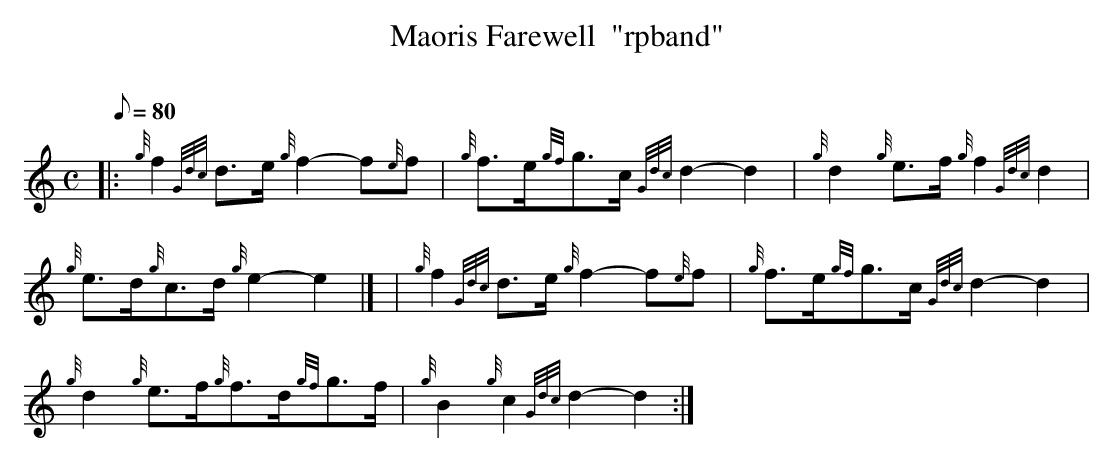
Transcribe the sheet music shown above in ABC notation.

X:1
T:Maoris Farewell  "rpband"
M:C
L:1/8
Q:80
C:
K:HP
|: {g}f2{Gdc}d3/2e/2{g}f2-f{e}f | \
{g}f3/2e/2{gf}g3/2c/2{Gdc}d2-d2 | \
{g}d2{g}e3/2f/2{g}f2{Gdc}d2 |
{g}e3/2d/2{g}c3/2d/2{g}e2-e2|] [ | \
{g}f2{Gdc}d3/2e/2{g}f2-f{e}f | \
{g}f3/2e/2{gf}g3/2c/2{Gdc}d2-d2 |
{g}d2{g}e3/2f/2{g}f3/2d/2{gf}g3/2f/2 | \
{g}B2{g}c2{Gdc}d2-d2 :|
